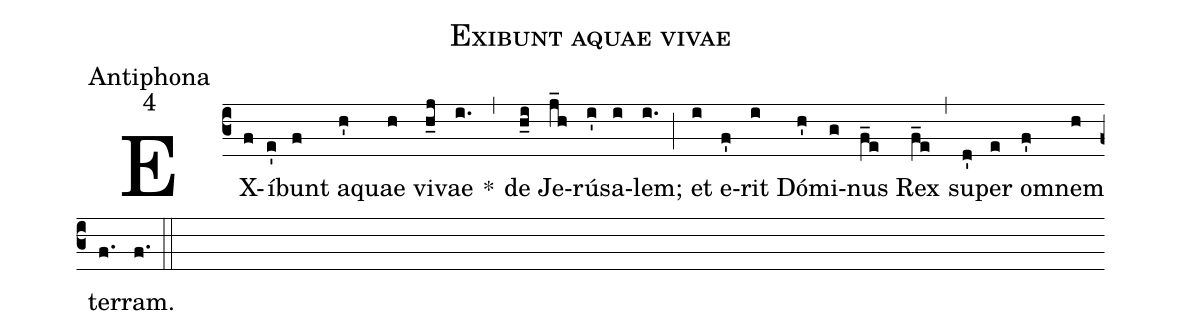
name:Exibunt aquae vivae;
office-part:Antiphona;
mode:4;
%%
(c3) EX(f)í(e')bunt(f) a(h')quae(h) vi(h_j)vae(i.) *(,) de(h_i) Je(j_h)rú(i')sa(i)lem;(i.) (;) et(i) e(f')rit(i) Dó(h')mi(g)nus(f_e) Rex(f_e) (,) su(d')per(e) o(f')mnem(h) ter(f.)ram.(f.) (::)
